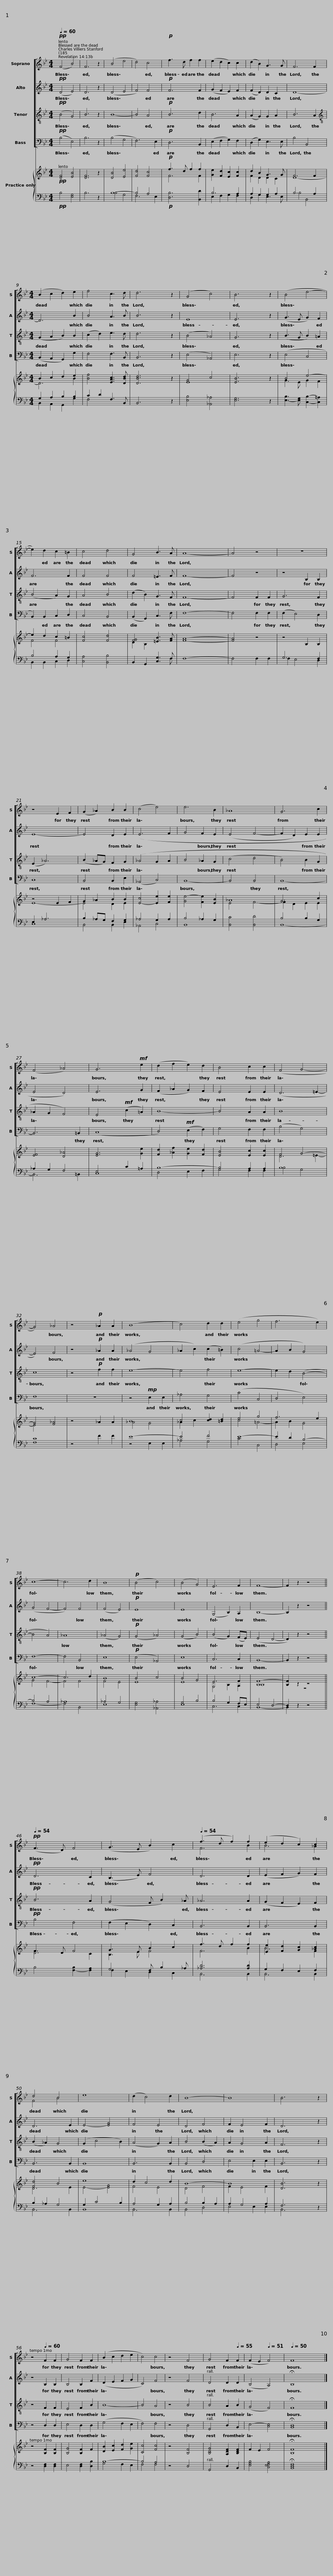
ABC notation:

X:1
%%score [ ( 1 2 ) 3 4 5 ] { ( 6 7 ) | ( 8 9 ) }
L:1/8
Q:1/4=60
M:4/4
I:linebreak $
K:Bb
V:1 treble
V:2 treble
V:3 treble
V:4 treble-8
V:5 bass
V:6 treble
V:7 treble
V:8 bass
V:9 bass
V:1
!pp! (F4 B4) | F6 z2 | (B4 e4 | d4) c4 |!p! f3 d f2 f2 | %5
 (e2 d2 c2) c2 | (d2 B2) G3 G |$ F6 F2 |$[M:4/4] (B2 c2 d2) e2 | f4 c3 d | %10
 d6 z2 | (G4 c4) | B6 z2 | (B4 e4- | e2) d2 c2 =B2 |$ %15
 c4 d4 |$ G4 B3 A | A8- | A4 z4 | z8 | %20
 z4 E2 F2 | (G2 _A2) B2 B2 | (c4 e4) |$ e6 B2 | _A8 | %25
 G6 c2 | (F4 _A4) | G6!mf! e2 | (d2 f2 e2) d2 |$ B4 c2 c2 |$ %30
 (F4 G4- | G4) _A4 | z4!p! _A2 A2 | (B8- | c4) d2 d2 | %35
 (e4 g4 | f6 e2) | c8- |$ c6 d2 |$ B8 | %40
!p! (B4 c4) | (B4 G4) | E6 F2 | F8- | F2 z2 z4 || %45
!pp![Q:1/4=54] (F3 D) F4 | (G3 E B2) c2 |$[Q:1/4=54][Q:1/4=54][Q:1/4=54][Q:1/4=54][Q:1/4=54] (f3 d f2) f2 | (e2 d2 c2) c2 | d4 B4 | %50
 e8 | (d2 c4) d2 | B8- | B8 | B6 z2 |$ %55
 z4[Q:1/4=60] F2 F2 | G4 F2 F2 | (B2 c2 d2 e2 | c4) c4 | z4 F4 | %60
[Q:1/4=58] G4[Q:1/4=56] F2[Q:1/4=55] F2 |[Q:1/4=54] (F2[Q:1/4=52] E2[Q:1/4=51] F4) |[Q:1/4=50] F8 |] %63
V:2
 x8 | x8 | x8 | x8 | x8 | %5
 x8 | x8 |$ x8 |$[M:4/4] x8 | x8 | %10
 x8 | x8 | x8 | x8 | x8 |$ %15
 x8 |$ x8 | x8 | x8 | x8 | %20
 x8 | x8 | x8 |$ x8 | x8 | %25
 x8 | x8 | x8 | x8 |$ x8 |$ %30
 x8 | x8 | x8 | x8 | x8 | %35
 x8 | x8 | x8 |$ x8 |$ x8 | %40
 x8 | x8 | x8 | x8 | x2 x2 x2 x2 || %45
 x2 x2 x2 x2 | x2 x2 x2 x2 |$ F6 B2 | B6 _A2 | F4 B4 | %50
 x4 x4 | x4 x4 | x8 | x8 | x8 |$ %55
 x8 | x8 | x8 | x8 | x8 | %60
 x8 | x8 | x8 |] %63
V:3
!pp! (D4 E4) | D6 z2 | (D4 E4 | F4) F4 |!p! F6 F2 | %5
 (G2 F2 E2) F2 | (F2 D2) D2 C2 |$ D8- |$[M:4/4] D6 B2 | B4 A3 B | %10
 B6 z2 | E8 | E6 z2 | (G3 E G2) F2 | F6 F2 |$ %15
 F4 F4 |$ F4 =E3 F | F8- | F4 z4 | z4 B,2 B,2 | %20
 E8- | E4 D2 E2 | (E6 F2 |$ G4 F2 E2 | (E4 F4- | %25
 F2 D2) E2 E2 | E4 D4) | E6 G2 | (F2 _A2 G2) F2 |$ E4 E2 E2 |$ %30
 (D6 =E2- | E4) F4 | z4!p! _A2 A2 | (_A4 G4 | _A2 c2) (c2 =B2) | %35
 (c4 !courtesy!=A4- | A2 B2 G4) | (G4 F4- |$ F4) F4 |$ (F4 E4) | %40
!p! E8 | E8 | (G,4 B,2) A,2 | B,8- | B,2 z2 z4 || %45
!pp! D6 C2 | (B,3 E) F4 |$ D6 D2 | (E2 F2 G2) F2 | D6 E2 | %50
 E4- [EG]4 | F4 E4 | D4 F4 | F2 E4 F2 | D6 z2 |$ %55
 z4 B,2 B,2 | B,4 B,2 F2 | (D2 E2 F2 G2 | C4) F4 | z4 F4 | %60
 D4 D2 D2 | (B,4 A,4) | !fermata!B,8 |] %63
V:4
!pp! (B4 G4) | B6 z2 | B8- | B4 A4 |!p! B6 d2 | %5
 B6 A2 | (A2 G2) G2 A2 |$ B6 A2 |$[M:4/4][K:treble-8] (G2 A2 B2) B2 | (c2 d2) e3 d | %10
 d6 z2 | (B4 _A4) | G6 z2 | (B3 G B2) !courtesy!=A2 | (B4 A2) G2 |$ %15
 A4 B4 |$ (d2 B2) G3 F | F8- | F4 F2 F2 | G6 F2 | %20
 (E2 _A6) | (B2 _AG) F2 G2 | (_A4 G2 A2 |$ B4 _A2 G2 | (c4 d4 | %25
 B4) B2 G2 | _A2 G2 F4) | E4!mf! (c2 !courtesy!=A2) | B8- |$ B4 A2 A2 |$ %30
 B8 | c8 | z4!p! f2 f2 | e8- | e4 f4 | %35
 e8- | e2 d2 (B4- | B4 A4) |$ _A8 |$ (_A4 G4) | %40
!p! (G4 _A4) | (G4 B4) | (B4 G2) (FE) | (E4 D4- | D2) z2 z4 || %45
!pp! B6 A2 | (G4 F B2) _A |$ _A6 A2 | (G2 F2 E2) F2 | (B2 _A2) G4 | %50
 (G2 c4 B2) | (A4 G2) A2 | B4 (B2 A2) | A2 G4 A2 | F6 z2 |$ %55
 z4 F2 F2 | E4 F2 B2 | B8- | B4 A4 | z4 B4 | %60
 B4 A2 B2 | (G4 F4) | !fermata!F8 |] %63
V:5
!pp! (B,4 E,4) | B,6 z2 | (B,4 G,4 | F,6) E,2 |!p! D,6 B,,2 | %5
 (E,2 F,2 G,2) F,2 | (D,2 G,2) E,3 E, |$ B,4 B,,4 |$[M:4/4] (B,,2 A,,2 G,,2) G,2 | F,4 F,3 B,, | %10
 B,,6 z2 | (E,4 _A,,4) | E,6 z2 | (E,4 C,4 | B,,2) B,,2 C,2 D,2 |$ %15
 C,4 B,,4 |$ (B,,2 G,,2) C,3 F, | F,8- | F,4 F,2 F,2 | (F,2 E,4) D,2 | %20
 C,8 | B,,4 B,,2 E,2 | (_A,,4 C,4) |$ B,,8- | B,,4 B,,4 | %25
 B,,8- | B,,6 =B,,2 | (C,8 | D,4)!mf! (E,2 F,2) |$ G,4 F,2 F,2 |$ %30
 (B,4 G,4) | F,8 | z8 | z4!mp! E,2 E,2 | _A,4 G,4 | %35
 (C4 C,4 | D,4 E,4) | F,8- |$ F,4 B,,4 |$ E,8 | %40
!p! (E,4 _A,,4) | E,8 | C,6 C,2 | B,,8- | B,,2 z2 z4 || %45
!pp! B,4 F,4 | (F,2 E,2 D,2) C,2 |$ B,,6 B,,2 | B,,6 B,,2 | B,,6 B,,2 | %50
 B,,8 | B,,6 B,,2 | B,,4 D,4 | E,4 E,2 E,2 | B,,6 z2 |$ %55
 z4 D,2 D,2 | E,4 D,2 D,2 | (G,4 F,2 E,2 | F,4) F,4 | z4 D,4 | %60
 G,,4 D,2 B,,2 | E,4- [C,E,]4 | !fermata![B,,D,]8 |] %63
V:6
!pp! [DF]4 [EB]4 | [DF]6 z2 | [DB]4 [Ee]4 | [Fd]4 [Fc]4 |!p! f3 d f2 f2 | %5
 [Ge]2 [Fd]2 [Ec]2 [Fc]2 | d2 B2 G3 G |$ F6 F2 |$[M:4/4] B2 c2 d2 e2 | [Bf]4 [EAc]3 [DBd] | %10
 [DBd]6 z2 | G4 c4 | [EB]6 z2 | B4 e4- | e2 d2 c2 =B2 |$ %15
 [Fc]4 [Fd]4 |$ [FG]4 [=EB]3 [FA] | [FA]8- | [FA]4 z4 | z4 B,2 B,2 | %20
 z4 E2 F2 | G2 _A2 B2 B2 | [Ec]4- [Ee]2 [Fe]2 |$ [Ge]4- [Fe]2 [EB]2 | _A8 | %25
 G6 c2 | [EF]4 [D_A]4 | [EG]6 [Ge]2 | [Fd]2 [_Af]2 [Ge]2 [Fd]2 |$ [EB]4 [Ec]2 [Ec]2 |$ %30
 F4 G4- | G4 [F_A]4 | z4 _A2 A2 | B8 | c4 [cd]2 [=Bd]2 | %35
 e4 g4 | f6 e2 | c8- |$ c6 d2 |$ B8 | %40
 B4 c4 | B4 G4 | E6 F2 | [B,F-]8 | [B,F]2 z2 z4 || %45
 F3 D F4 | G3 E B2 c2 |$ f3 d f2 f2 | [Ee]2 [Fd]2 [Gc]2 [_Ac]2 | [Fd]4 B4 | %50
 e8 | d2 c4 d2 | B8- | B8 | [DB]6 z2 |$ %55
 z4 [B,F]2 [B,F]2 | [B,G]4 [B,F]2 F2 | [DB]2 [Ec]2 [Fd]2 [Ge]2 | [Cc]4 [Fc]4 | z4 [B,F]4 | %60
 [B,DG]4 [A,DF]2 [B,DF]2 | F2 E2 F4 | !fermata![B,F]8 |] %63
V:7
 x8 | x8 | x8 | x8 | F6 F2 | %5
 x4 x4 | F2 D2 D2 C2 |$ D8- |$[M:4/4] D6 B2 | x8 | %10
 x8 | E8 | x8 | G3 E G2 F2 | F4 F4 |$ %15
 x8 |$ D2 B,2 x4 | x2 x2 x2 x2 | x2 x2 x2 x2 | x2 x2 x2 x2 | %20
 E8- | E4 D2 E2 | x8 |$ x8 | E4 F4- | %25
 F2 D2 E2 E2 | x2 x2 x2 x2 | x2 x2 x2 x2 | x2 x2 x2 x2 |$ x2 x2 x2 x2 |$ %30
 D6 =E2- | E4 x4 | x8 | _A4 G4 | _A2 c2 x4 | %35
 c4 !courtesy!=A4- | A2 B2 G4 | G4 F4- |$ F4 F4 |$ F4 E4 | %40
 E8 | E8 | G,4 B,2 A,2 | B,8- | z8 || %45
 D6 C2 | B,3 E F4 |$ F6 B2 | B6 F2 | D6 E2 | %50
 E4- [EG]4 | F4 E4 | D4 F4 | F2 E4 F2 | x2 x2 x2 x2 |$ %55
 x8 | x8 | x8 | x8 | x8 | %60
 x8 | x8 | x8 |] %63
V:8
!pp! B,4 [E,G,]4 | B,6 z2 | B,8- | B,4 A,4 |!p! [D,B,]6 [B,,D]2 | %5
 B,6 A,2 | A,2 G,2 G,2 A,2 |$ B,6 A,2 |$[M:4/4] G,2 A,2 B,2 B,2 | C2 D2 F,3 B,, | %10
 B,,6 z2 | [E,B,]4 [_A,,_A,]4 | [E,G,]6 z2 | [E,B,]3- [E,G,] [C,B,]2- [C,!courtesy!=A,]2 | B,4 A,2 G,2 |$ %15
 [C,A,]4 [B,,B,]4 |$ B,,2 G,,2 [C,G,]3 F, | F,8- | F,4 F,2 F,2 | G,6 F,2 | %20
 E,2 _A,6 | B,2 _A,G, F,2 G,2 | _A,4 G,2 A,2 |$ B,4 _A,2 G,2 | [B,,C]4 [B,,D]4 | %25
 B,4 B,2 G,2 | _A,2 G,2 F,4 | E,4 C2 !courtesy!=A,2 | B,8- |$ B,4 A,2 A,2 |$ %30
 B,8 | C8 | z4 F2 F2 | E8- | E4 F4 | %35
 E8- | E2 D2 B,4- | B,4 A,4 |$ _A,8 |$ _A,4 G,4 | %40
 [E,G,]4 [_A,,_A,]4 | G,4 B,4 | B,4 G,2 F,E, | E,4 D,4- | D,2 z2 z4 || %45
 B,4 [F,B,]2- [F,A,]2 | G,4 F, B,2 _A, |$ [_A,D]6 [A,D]2 | G,2 F,2 E,2 F,2 | B,2 _A,2 G,4 | %50
 G,2 C4 B,2 | A,4 G,2 A,2 | B,4 B,2 A,2 | A,2 G,4 A,2 | F,6 z2 |$ %55
 z4 [D,F,]2 [D,F,]2 | E,4 [D,F,]2 [D,B,]2 | B,8- | B,4 A,4 | z4 D,4 | %60
 G,,4 D,2 B,,2 | [E,G,B,]4 [C,E,F,A,]4 | !fermata![B,,D,F,]8 |] %63
V:9
 x8 | x8 | B,4 G,4 | F,6 E,2 | x2 x2 x2 x2 | %5
 E,2 F,2 G,2 F,2 | D,2 G,2 E,3 E, |$ B,4 B,,4 |$[M:4/4] B,,2 A,,2 G,,2 G,2 | F,4 x3 x | %10
 x2 x2 x2 x2 | x2 x2 x2 x2 | x2 x2 x2 x2 | x8 | B,,2 B,,2 C,2 D,2 |$ %15
 x2 x2 x2 x2 |$ x4 x3 F, | x8 | x6 x2 | F,2 E,4 D,2 | %20
 C,8 | B,,4 B,,2 E,2 | _A,,4 C,4 |$ B,,8- | x2 x2 x2 x2 | %25
 B,,8- | B,,6 =B,,2 | C,8 | D,4 E,2 F,2 |$ G,4 F,2 F,2 |$ %30
 B,4 G,4 | F,8 | x2 x2 x2 x2 | z4 E,2 E,2 | _A,4 G,4 | %35
 C4 C,4 | D,4 E,4 | F,8- |$ F,4 B,,4 |$ E,8 | %40
 x2 x2 x2 x2 | E,8 | C,6 C,2 | B,,8- | B,,2 z2 z4 || %45
 x8 | F,2 E,2 D,2 C,2 |$ B,,6 B,,2 | B,,6 B,,2 | B,,6 B,,2 | %50
 B,,8 | B,,6 B,,2 | B,,4 D,4 | E,4 E,2 E,2 | B,,6 x2 |$ %55
 x8 | x8 | G,4 F,2 E,2 | F,4 F,4 | x2 x2 x2 x2 | %60
 x2 x2 x2 x2 | x2 x2 x2 x2 | x2 x2 x2 x2 |] %63
